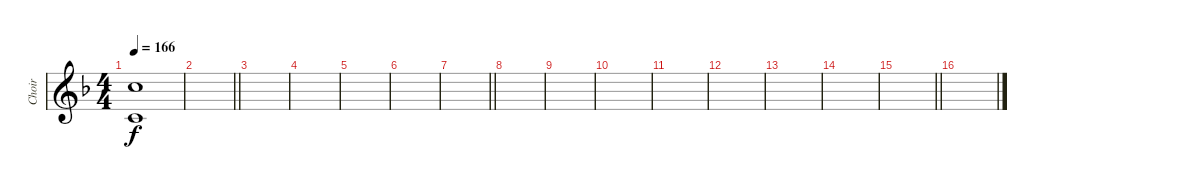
\track ("Choir" "Choir") {instrument choiraahs}
\staff {score}
\tuning (E4 B3 G3 D3 A2 E2) {hide}
\ts (4 4)
\tempo 166
\clef g2
\ks f
(13.2{t} 10.4{t}).1{dy f volume 7} |
\barLineRight lightlight
|
\section ("" "")
|
|
|
|
\barLineRight lightlight
|
\section ("" "")
|
|
|
|
|
|
|
\barLineRight lightlight
|
\section ("" "")
